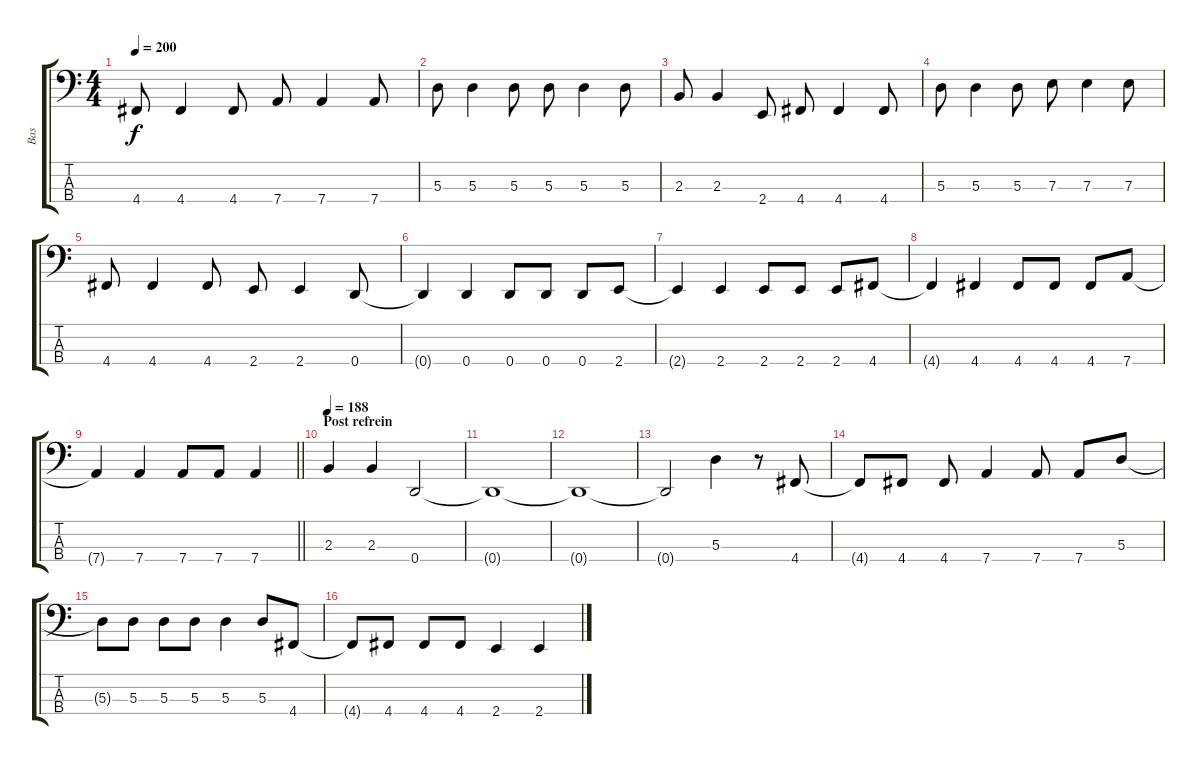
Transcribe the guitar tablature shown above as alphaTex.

\track ("Bas" "Bas") {instrument electricbasspick}
\staff {score tabs}
\tuning (G2 D2 A1 D1) {hide}
\ts (4 4)
\tempo 200
\clef f4
\ks c
4.4.8{dy f} 4.4.4 4.4.8 7.4.8 7.4.4 7.4.8 |
5.3.8 5.3.4 5.3.8 5.3.8 5.3.4 5.3.8 |
2.3.8 2.3.4 2.4.8 4.4.8 4.4.4 4.4.8 |
5.3.8 5.3.4 5.3.8 7.3.8 7.3.4 7.3.8 |
4.4.8 4.4.4 4.4.8 2.4.8 2.4.4 0.4.8 |
0.4{t}.4 0.4.4 0.4.8 0.4.8 0.4.8 2.4.8 |
2.4{t}.4 2.4.4 2.4.8 2.4.8 2.4.8 4.4.8 |
4.4{t}.4 4.4.4 4.4.8 4.4.8 4.4.8 7.4.8 |
\barLineRight lightlight
7.4{t}.4 7.4.4 7.4.8 7.4.8 7.4.4 |
\section ("" "Post refrein")
\tempo 188
2.3.4 2.3.4 0.4.2 |
0.4{t}.1 |
0.4{t}.1 |
0.4{t}.2 5.3.4 r.8 4.4.8 |
4.4{t}.8 4.4.8 4.4.8 7.4.4 7.4.8 7.4.8 5.3.8 |
5.3{t}.8 5.3.8 5.3.8 5.3.8 5.3.4 5.3.8 4.4.8 |
4.4{t}.8 4.4.8 4.4.8 4.4.8 2.4.4 2.4.4
